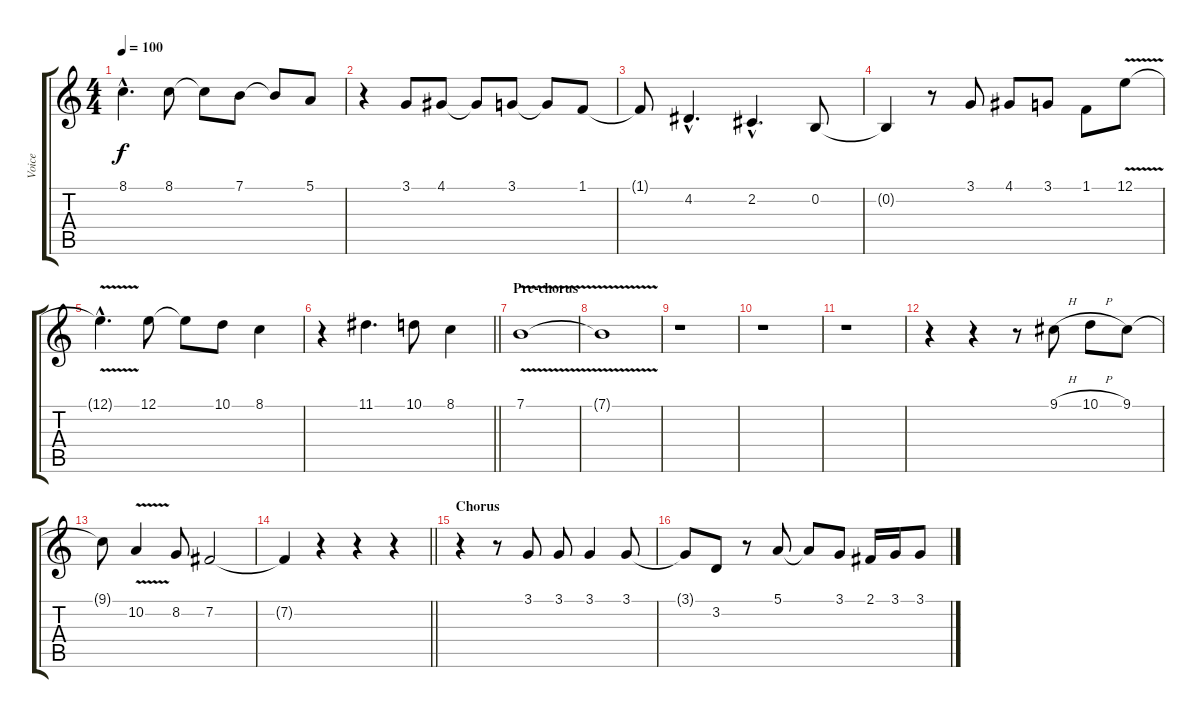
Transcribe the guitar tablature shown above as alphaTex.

\track ("Voice" "Voice") {instrument synthvoice}
\staff {score tabs}
\tuning (E4 B3 G3 D3 A2 E2) {hide}
\ts (4 4)
\tempo 100
\clef g2
\ks c
8.1{hac t}.4{d dy f} 8.1.8 8.1{t}.8 7.1.8 7.1{t}.8 5.1.8 |
r.4 3.1.8 4.1.8 4.1{t}.8 3.1.8 3.1{t}.8 1.1.8 |
1.1{t}.8 4.2{hac}.4{d} 2.2{hac}.4{d} 0.2.8 |
0.2{t}.4 r.8 3.1.8 4.1.8 3.1.8 1.1.8 12.1{v}.8 |
12.1{hac t}.4{d} 12.1.8 12.1{t}.8 10.1.8 8.1.4 |
\barLineRight lightlight
r.4 11.1.4{d} 10.1.8 8.1.4 |
\section ("" "Pre-chorus")
7.1{v}.1 |
7.1{t}.1 |
r.1 |
r.1 |
r.1 |
r.4 r.4 r.8 9.1{h}.8 10.1{h}.8 9.1.8 |
9.1{t}.8 10.2{v}.4 8.2.8 7.2.2 |
\barLineRight lightlight
7.2{t}.4 r.4 r.4 r.4 |
\section ("" "Chorus")
r.4 r.8 3.1.8 3.1.8 3.1.4 3.1.8 |
3.1{t}.8 3.2.8 r.8 5.1.8 5.1{t}.8 3.1.8 2.1.16 3.1.16 3.1.8
